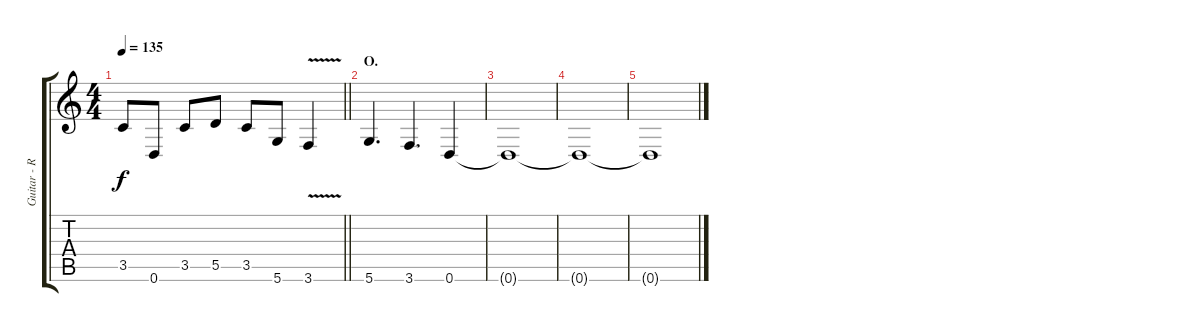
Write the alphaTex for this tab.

\track ("Guitar - Right" "Guitar - R") {instrument distortionguitar}
\staff {score tabs}
\tuning (E4 B3 G3 D3 A2 D2) {hide}
\ts (4 4)
\tempo 135
\clef g2
\barLineRight lightlight
\ks c
3.5{t}.8{dy f} 0.6.8 3.5.8 5.5.8 3.5.8 5.6.8 3.6{v}.4 |
\section ("" "O.")
5.6.4{d} 3.6.4{d} 0.6.4 |
0.6{t}.1 |
0.6{t}.1 |
0.6{t}.1
